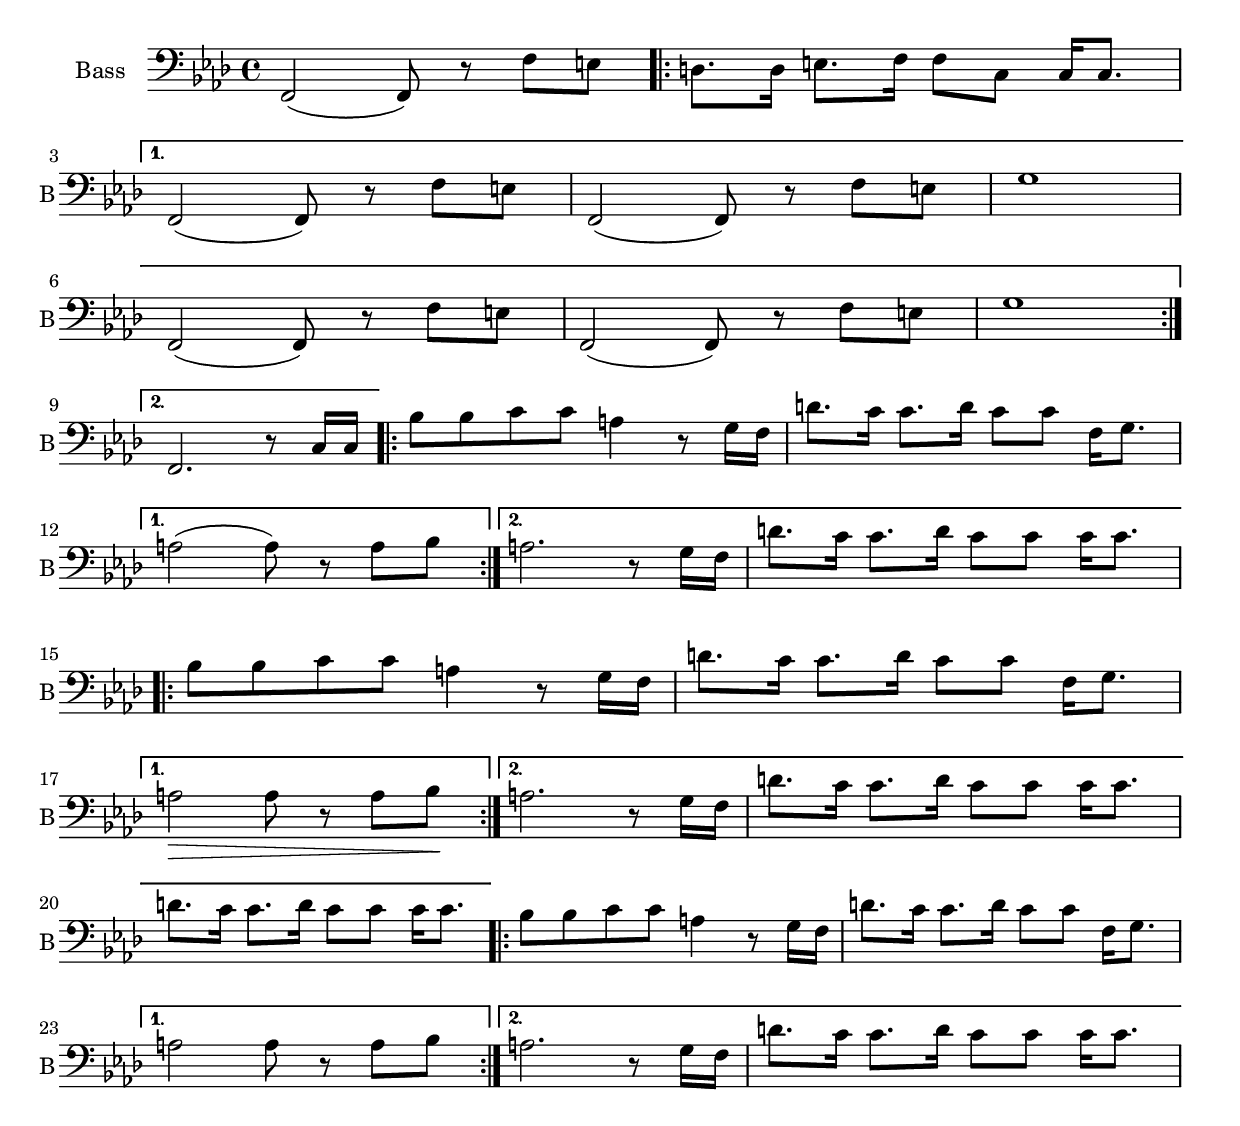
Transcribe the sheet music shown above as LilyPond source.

\version "1.3.146"

\header{

texidoc =  " Volta braces are hung on barlines. At the start of the
line, they should always start after the prefatory matter.  "

}



voiceB =  \notes {
    \clef bass
     \property Staff.instrument = "Bass"
     \property Staff.instr = "B"
     \key f \minor 
     \time 4/4  
    f,2 (   ) f,8    r8   f8    e8    
    \repeat  volta 2
    {
         d8.    d16    e8.    f16    f8    c8    c16    c8.    \break
    }
    \alternative
    {
        { 	
	    f,2 (   ) f,8    r8   f8    e8 
	    f,2 (   ) f,8    r8   f8    e8 
	    g1 \break   
	    f,2 (   ) f,8    r8   f8    e8 
	    f,2 (   ) f,8    r8   f8    e8 
	    g1 \break   
	}
        {   
	    f,2.    r8   c16    c16      | 
	}
    }
}
voiceC =  \notes {
    \repeat volta 2
    {
     bes8    bes8    c'8    c'8    a4    r8   g16    f16      |
     d'8.    c'16    c'8.    d'16    c'8    c'8    f16    g8.    |
     \break
    }
    \alternative
    {
        {	a2 (   ) a8    r8   a8    bes8    }
        {	a2.    r8   g16    f16      |
     	d'8.   c'16   c'8.   d'16   c'8   c'8   c'16    c'8.    |
        }
    }
}
voiceD =  \notes {
    \repeat volta 2
    {
     bes8    bes8    c'8    c'8    a4    r8   g16    f16      |
     d'8.    c'16    c'8.    d'16    c'8    c'8    f16    g8.    |
     \break
    }
    \alternative
    {
        {	a2 \> a8    r8   a8  \!  bes8    
	}
        {	a2.    r8   g16    f16      |
      	    d'8.   c'16   c'8.   d'16   c'8   c'8   c'16    c'8.    | \break
      	    d'8.   c'16   c'8.   d'16   c'8   c'8   c'16    c'8.    |
        }
    }
}
voiceE =  \notes {
    \repeat volta 2
    {
     bes8    bes8    c'8    c'8    a4    r8   g16    f16      |
     d'8.    c'16    c'8.    d'16    c'8    c'8    f16    g8.    | \break
    }
    \alternative
    {
        {	
	    a2  a8    r8   a8    bes8    

	}
        {	
	    a2.    r8   g16    f16      |
      	    d'8.   c'16   c'8.   d'16   c'8   c'8   c'16    c'8.    | 
        }
    }
}
\score{
        \notes <


	\context Staff="4"
	{
	    \voiceB 
	    \voiceC
	    \break
	    \voiceD
	    \voiceE
	}

    >
	\paper {
	    font_normal = 12.
	    \translator {
	    	 \StaffContext 
		 \consists Instrument_name_engraver
	    }
	}
}
